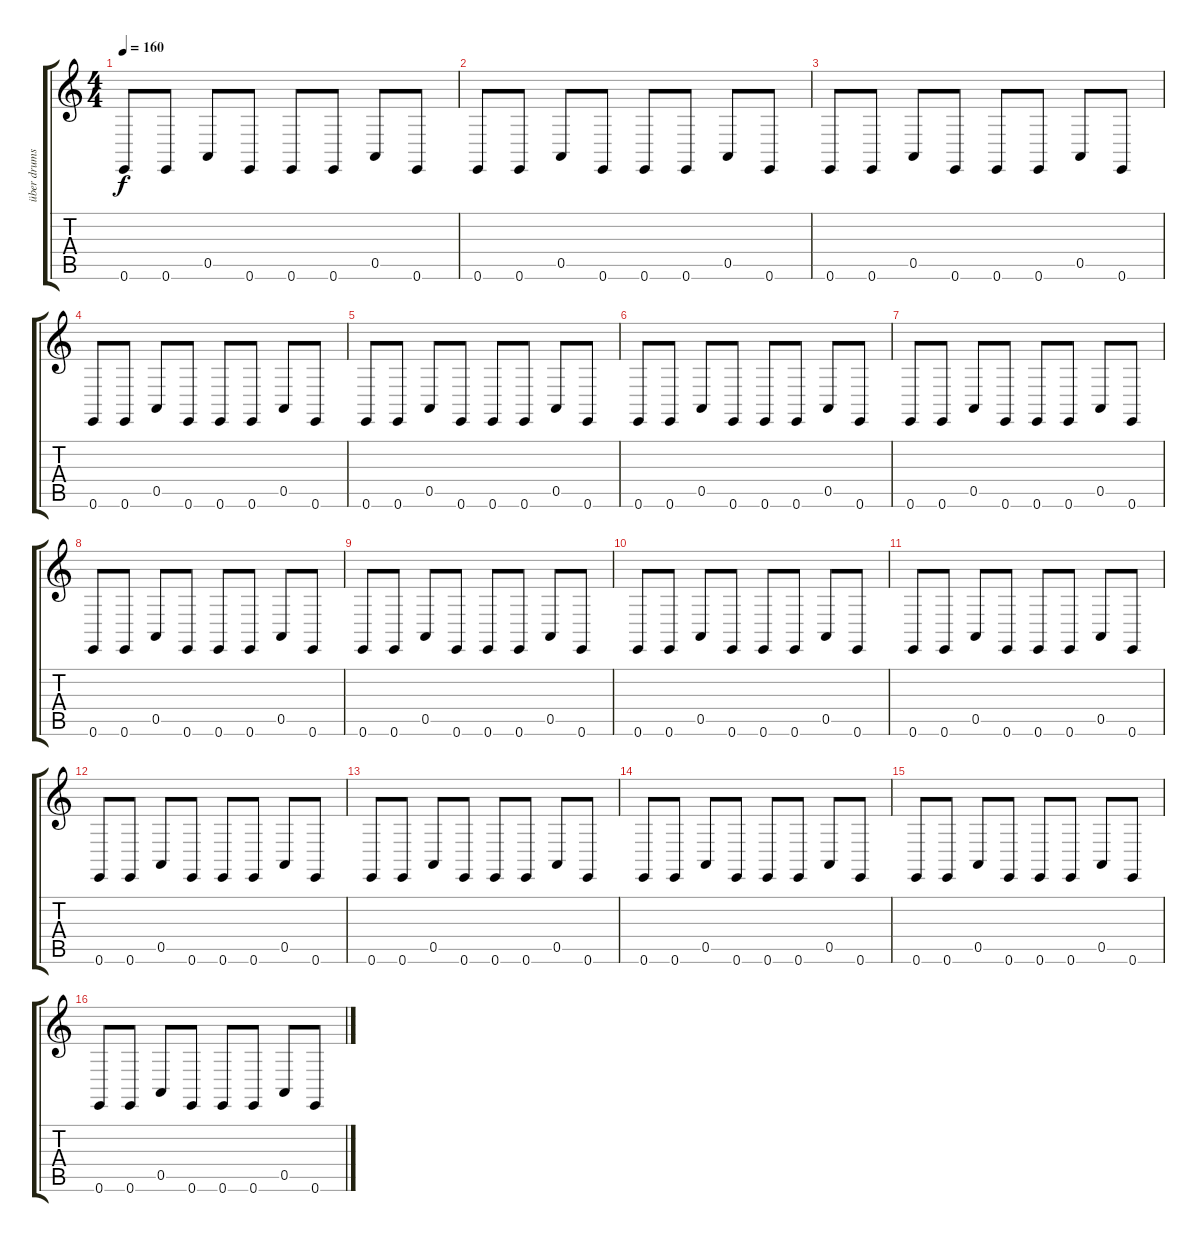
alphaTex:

\track ("über drums" "über drums") {instrument synthdrum bank 4}
\staff {score tabs}
\tuning (E4 B3 G3 D3 A2 E2) {hide}
\ts (4 4)
\tempo 160
\clef g2
\ks c
0.6.8{dy f} 0.6.8 0.5.8 0.6.8 0.6.8 0.6.8 0.5.8 0.6.8 |
0.6.8 0.6.8 0.5.8 0.6.8 0.6.8 0.6.8 0.5.8 0.6.8 |
0.6.8 0.6.8 0.5.8 0.6.8 0.6.8 0.6.8 0.5.8 0.6.8 |
0.6.8 0.6.8 0.5.8 0.6.8 0.6.8 0.6.8 0.5.8 0.6.8 |
0.6.8 0.6.8 0.5.8 0.6.8 0.6.8 0.6.8 0.5.8 0.6.8 |
0.6.8 0.6.8 0.5.8 0.6.8 0.6.8 0.6.8 0.5.8 0.6.8 |
0.6.8 0.6.8 0.5.8 0.6.8 0.6.8 0.6.8 0.5.8 0.6.8 |
0.6.8 0.6.8 0.5.8 0.6.8 0.6.8 0.6.8 0.5.8 0.6.8 |
0.6.8 0.6.8 0.5.8 0.6.8 0.6.8 0.6.8 0.5.8 0.6.8 |
0.6.8 0.6.8 0.5.8 0.6.8 0.6.8 0.6.8 0.5.8 0.6.8 |
0.6.8 0.6.8 0.5.8 0.6.8 0.6.8 0.6.8 0.5.8 0.6.8 |
0.6.8 0.6.8 0.5.8 0.6.8 0.6.8 0.6.8 0.5.8 0.6.8 |
0.6.8 0.6.8 0.5.8 0.6.8 0.6.8 0.6.8 0.5.8 0.6.8 |
0.6.8 0.6.8 0.5.8 0.6.8 0.6.8 0.6.8 0.5.8 0.6.8 |
0.6.8 0.6.8 0.5.8 0.6.8 0.6.8 0.6.8 0.5.8 0.6.8 |
0.6.8 0.6.8 0.5.8 0.6.8 0.6.8 0.6.8 0.5.8 0.6.8
